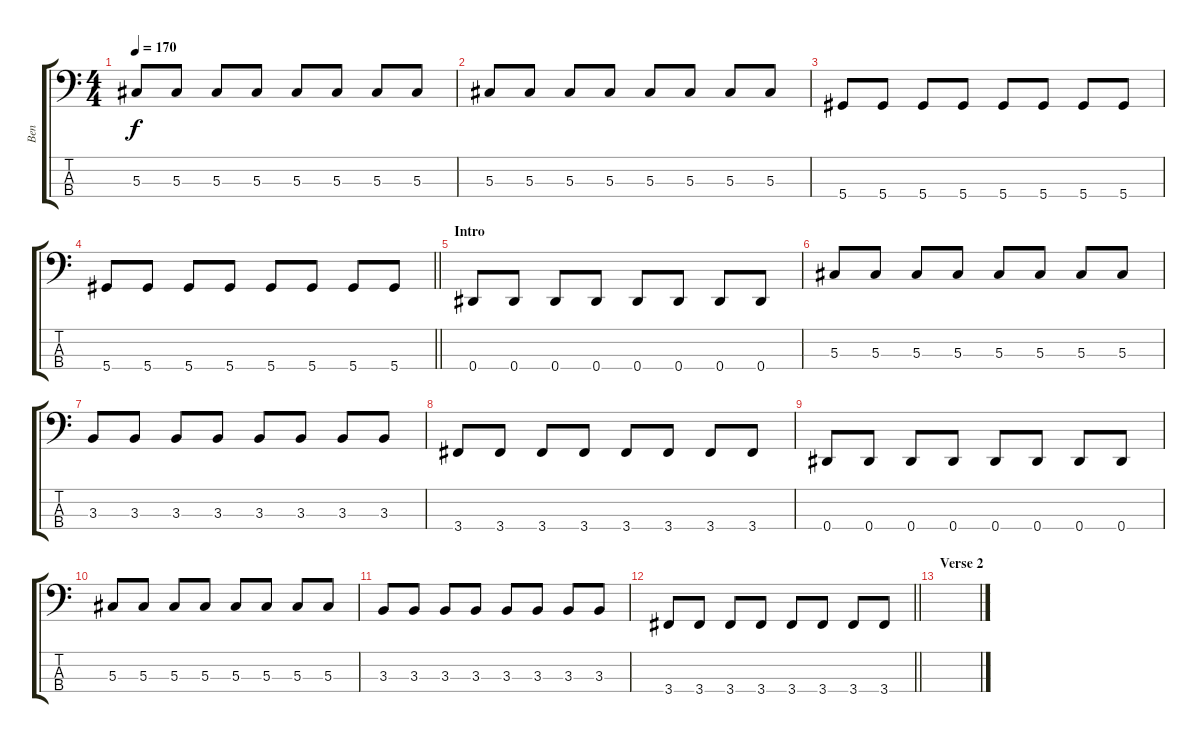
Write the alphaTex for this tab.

\track ("Ben" "Ben") {instrument electricbassfinger}
\staff {score tabs}
\tuning (Gb2 Db2 Ab1 Eb1) {hide}
\ts (4 4)
\tempo 170
\clef f4
\ks c
5.3.8{dy f} 5.3.8 5.3.8 5.3.8 5.3.8 5.3.8 5.3.8 5.3.8 |
5.3.8 5.3.8 5.3.8 5.3.8 5.3.8 5.3.8 5.3.8 5.3.8 |
5.4.8 5.4.8 5.4.8 5.4.8 5.4.8 5.4.8 5.4.8 5.4.8 |
\barLineRight lightlight
5.4.8 5.4.8 5.4.8 5.4.8 5.4.8 5.4.8 5.4.8 5.4.8 |
\section ("" "Intro")
0.4.8 0.4.8 0.4.8 0.4.8 0.4.8 0.4.8 0.4.8 0.4.8 |
5.3.8 5.3.8 5.3.8 5.3.8 5.3.8 5.3.8 5.3.8 5.3.8 |
3.3.8 3.3.8 3.3.8 3.3.8 3.3.8 3.3.8 3.3.8 3.3.8 |
3.4.8 3.4.8 3.4.8 3.4.8 3.4.8 3.4.8 3.4.8 3.4.8 |
0.4.8 0.4.8 0.4.8 0.4.8 0.4.8 0.4.8 0.4.8 0.4.8 |
5.3.8 5.3.8 5.3.8 5.3.8 5.3.8 5.3.8 5.3.8 5.3.8 |
3.3.8 3.3.8 3.3.8 3.3.8 3.3.8 3.3.8 3.3.8 3.3.8 |
\barLineRight lightlight
3.4.8 3.4.8 3.4.8 3.4.8 3.4.8 3.4.8 3.4.8 3.4.8 |
\section ("" "Verse 2")
